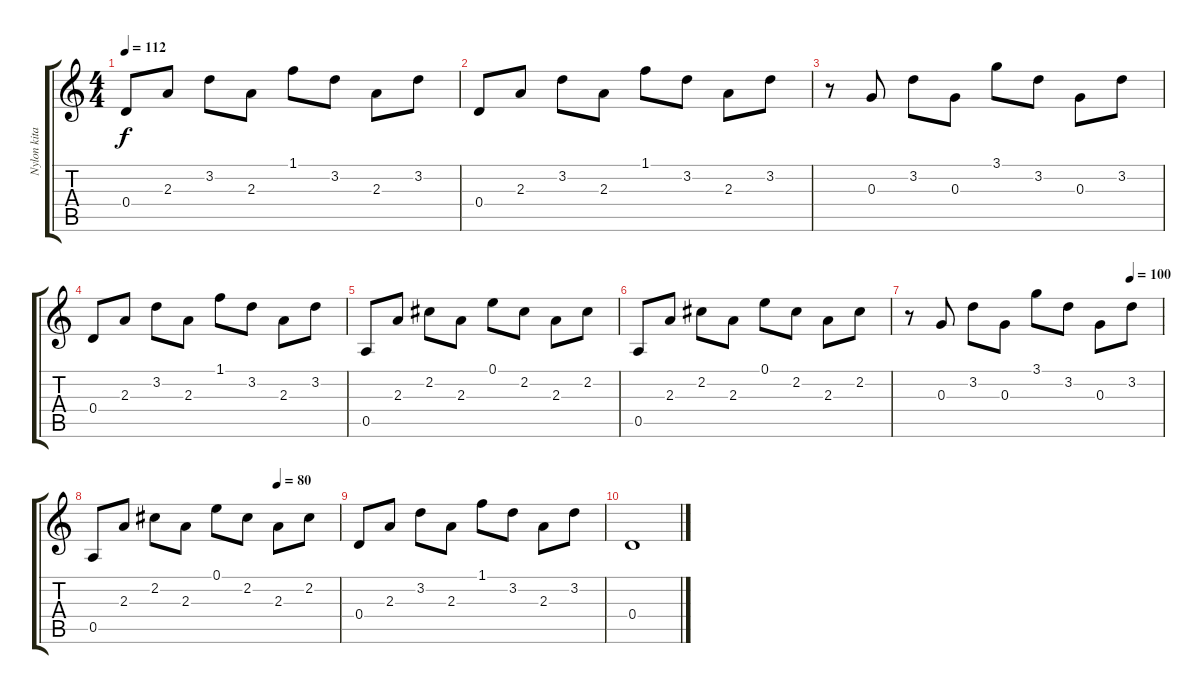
\track ("Nylon kitaar 2" "Nylon kita") {instrument acousticguitarnylon}
\staff {score tabs}
\tuning (E4 B3 G3 D3 A2 E2) {hide}
\ts (4 4)
\tempo 112
\clef g2
\ks c
0.4.8{dy f} 2.3.8 3.2.8 2.3.8 1.1.8 3.2.8 2.3.8 3.2.8 |
0.4.8 2.3.8 3.2.8 2.3.8 1.1.8 3.2.8 2.3.8 3.2.8 |
r.8 0.3.8 3.2.8 0.3.8 3.1.8 3.2.8 0.3.8 3.2.8 |
0.4.8 2.3.8 3.2.8 2.3.8 1.1.8 3.2.8 2.3.8 3.2.8 |
0.5.8 2.3.8 2.2.8 2.3.8 0.1.8 2.2.8 2.3.8 2.2.8 |
0.5.8 2.3.8 2.2.8 2.3.8 0.1.8 2.2.8 2.3.8 2.2.8 |
\tempo (100 0.875)
r.8 0.3.8 3.2.8 0.3.8 3.1.8 3.2.8 0.3.8 3.2.8 |
\tempo (80 0.75)
0.5.8 2.3.8 2.2.8 2.3.8 0.1.8 2.2.8 2.3.8 2.2.8 |
0.4.8 2.3.8 3.2.8 2.3.8 1.1.8 3.2.8 2.3.8 3.2.8 |
0.4.1
